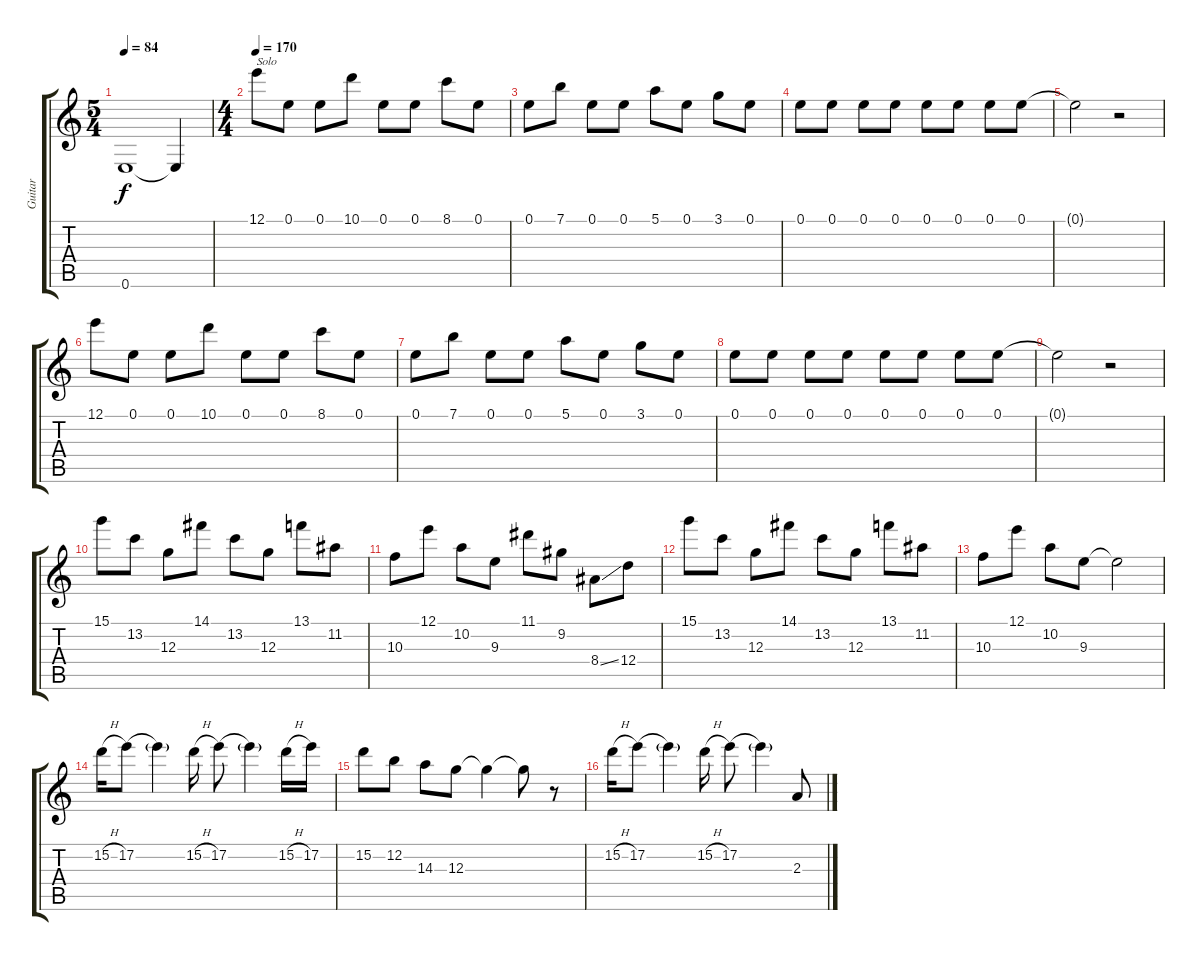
\track ("Guitar" "Guitar") {instrument distortionguitar}
\staff {score tabs}
\tuning (E4 B3 G3 D3 A2 E2) {hide}
\ts (5 4)
\tempo 84
\clef g2
\ks c
0.6{t}.1{dy f} 0.6{t}.4 |
\ts (4 4)
\tempo 170
12.1.8{txt "Solo"} 0.1.8 0.1.8 10.1.8 0.1.8 0.1.8 8.1.8 0.1.8 |
0.1.8 7.1.8 0.1.8 0.1.8 5.1.8 0.1.8 3.1.8 0.1.8 |
0.1.8 0.1.8 0.1.8 0.1.8 0.1.8 0.1.8 0.1.8 0.1.8 |
0.1{t}.2 r.2 |
12.1.8 0.1.8 0.1.8 10.1.8 0.1.8 0.1.8 8.1.8 0.1.8 |
0.1.8 7.1.8 0.1.8 0.1.8 5.1.8 0.1.8 3.1.8 0.1.8 |
0.1.8 0.1.8 0.1.8 0.1.8 0.1.8 0.1.8 0.1.8 0.1.8 |
0.1{t}.2 r.2 |
15.1.8 13.2.8 12.3.8 14.1.8 13.2.8 12.3.8 13.1.8 11.2.8 |
10.3.8 12.1.8 10.2.8 9.3.8 11.1.8 9.2.8 8.4{ss}.8 12.4.8 |
15.1.8 13.2.8 12.3.8 14.1.8 13.2.8 12.3.8 13.1.8 11.2.8 |
10.3.8 12.1.8 10.2.8 9.3.8 9.3{t}.2 |
15.2{h}.16 17.2{be (hold 0 0 60 0)}.8 17.2{t}.4 15.2{h}.16 17.2{be (hold 0 0 60 0)}.8 17.2{t}.4 15.2{h}.16 17.2.16 |
15.2.8 12.2.8 14.3.8 12.3.8 12.3{t}.4 12.3{t}.8 r.8 |
15.2{h}.16 17.2{be (hold 0 0 60 0)}.8 17.2{t}.4 15.2{h}.16 17.2{be (hold 0 0 60 0)}.8 17.2{t}.4 2.3.8
